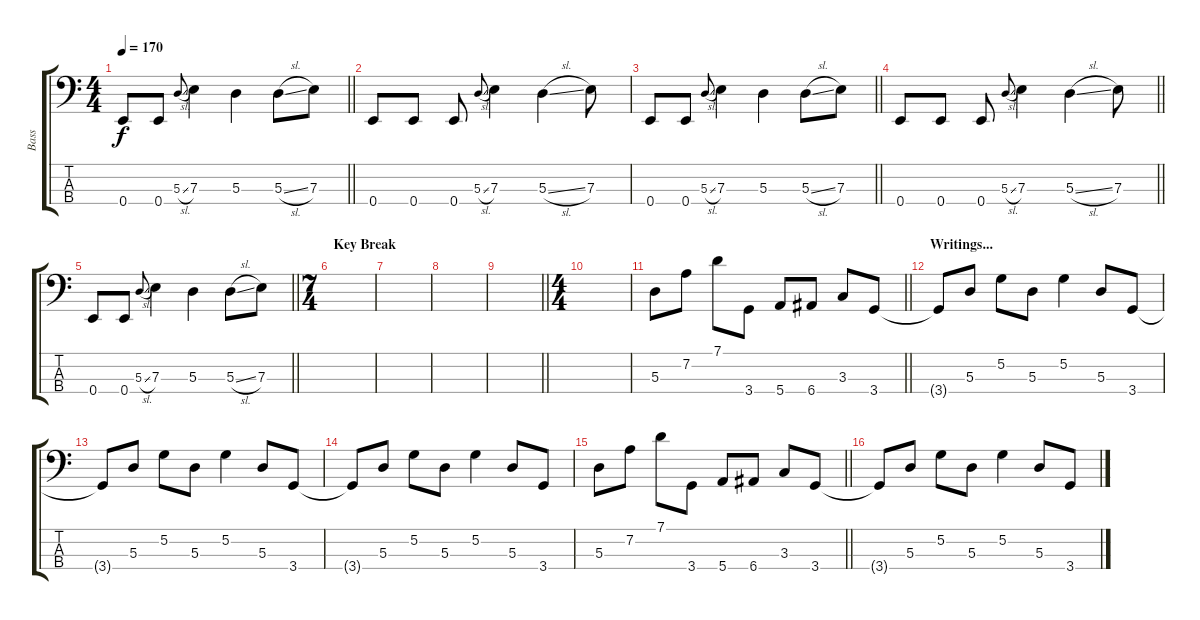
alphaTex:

\track ("Bass" "Bass") {instrument electricbassfinger}
\staff {score tabs}
\tuning (G2 D2 A1 E1) {hide}
\ts (4 4)
\tempo 170
\clef f4
\barLineRight lightlight
\ks c
0.4.8{dy f} 0.4.8 5.3{sl}.8{gr onbeat} 7.3.4 5.3.4 5.3{sl}.8 7.3.8 |
\section ("" "")
0.4.8 0.4.8 0.4.8 5.3{sl}.8{gr onbeat} 7.3.4 5.3{sl}.4 7.3.8 |
\barLineRight lightlight
0.4.8 0.4.8 5.3{sl}.8{gr onbeat} 7.3.4 5.3.4 5.3{sl}.8 7.3.8 |
\barLineRight lightlight
0.4.8 0.4.8 0.4.8 5.3{sl}.8{gr onbeat} 7.3.4 5.3{sl}.4 7.3.8 |
\barLineRight lightlight
0.4.8 0.4.8 5.3{sl}.8{gr onbeat} 7.3.4 5.3.4 5.3{sl}.8 7.3.8 |
\ts (7 4)
\section ("" "Key Break")
|
|
|
\barLineRight lightlight
|
\ts (4 4)
\section ("" "")
|
\barLineRight lightlight
5.3.8 7.2.8 7.1.8 3.4.8 5.4.8 6.4.8 3.3.8 3.4.8 |
\section ("" "Writings...")
3.4{t}.8 5.3.8 5.2.8 5.3.8 5.2.4 5.3.8 3.4.8 |
3.4{t}.8 5.3.8 5.2.8 5.3.8 5.2.4 5.3.8 3.4.8 |
3.4{t}.8 5.3.8 5.2.8 5.3.8 5.2.4 5.3.8 3.4.8 |
\barLineRight lightlight
5.3.8 7.2.8 7.1.8 3.4.8 5.4.8 6.4.8 3.3.8 3.4.8 |
\section ("" "")
3.4{t}.8 5.3.8 5.2.8 5.3.8 5.2.4 5.3.8 3.4.8
